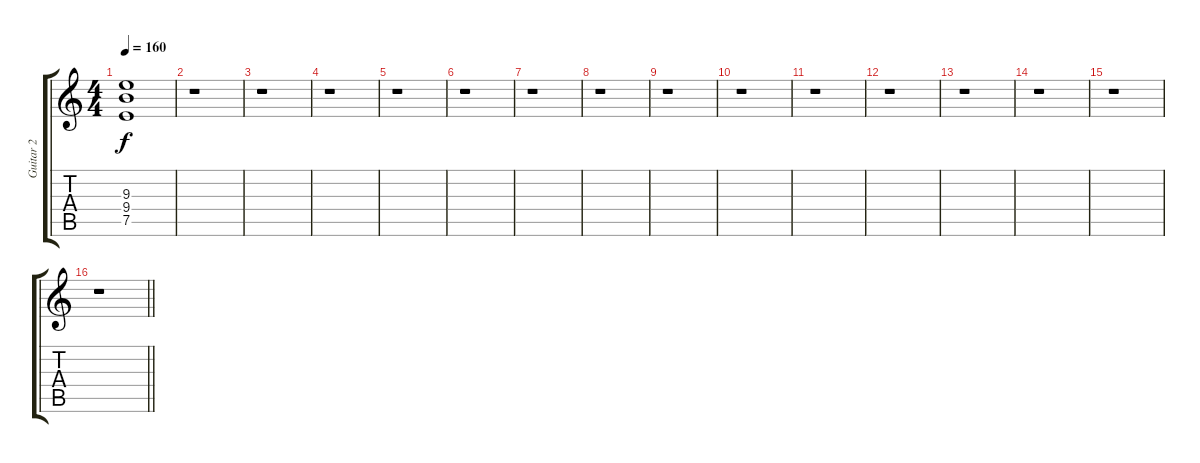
\track ("Guitar 2" "Guitar 2") {instrument distortionguitar}
\staff {score tabs}
\tuning (E4 B3 G3 D3 A2 E2) {hide}
\ts (4 4)
\tempo 160
\clef g2
\ks c
(9.3{t} 9.4{t} 7.5{t}).1{dy f} |
r.1 |
r.1 |
r.1 |
r.1 |
r.1 |
r.1 |
r.1 |
r.1 |
r.1 |
r.1 |
r.1 |
r.1 |
r.1 |
r.1 |
\barLineRight lightlight
r.1
